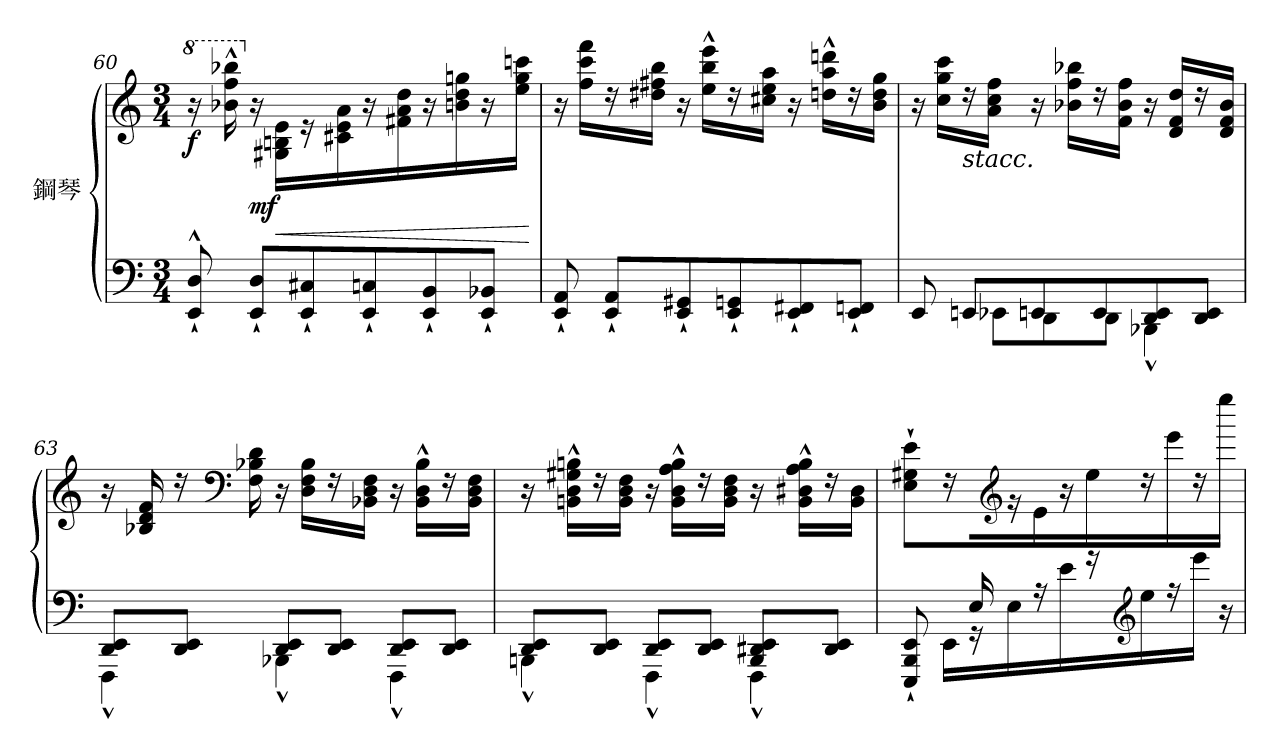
**kern	**kern	**dynam
*part1	*part1	*part1
*staff2	*staff1	*staff1/2
*I"鋼琴	*	*
*clefF4	*clefG2	*
*k[]	*k[]	*
*M3/4	*M3/4	*
*	*8va	*
=60	=60	=60
!	!	!LO:DY:b
8EE/`^^ 8D/`^^	16r	f
.	16bb-X\^^ 16fff\^^ 16bbb-X\^^	.
*	*X8va	*
!	!	!LO:DY:b
8EE/` 8D/`L	16r	mf
!	!	!LO:HP:b
.	16G#X\ 16Bn\ 16e\LL	<
8EE/` 8C#X/`	16r	.
.	16c#X\ 16e\ 16a\	.
8EE/` 8Cn/`	16r	.
.	16f#X\ 16a\ 16dd\	.
8EE/` 8BB/`	16r	.
.	16b\ 16dd\ 16ggn\	.
8EE/` 8BB-X/`J	16r	.
.	16ee\ 16gg\ 16cccn\JJ	.
.	.	[
=61	=61	=61
8EE/` 8AA/`	16r	.
.	16ff\ 16ccc\ 16fff\LL	.
8EE/` 8AA/`L	16rdd	.
.	16dd#X\ 16ff#X\ 16bb\JJ	.
8EE/` 8GG#X/`	16r	.
.	16ee\^^ 16bb\^^ 16eee\^^LL	.
8EE/` 8GGn/`	16rdd	.
.	16cc#X\ 16ee\ 16aa\JJ	.
8EE/` 8FF#X/`	16r	.
.	16ddn\^^ 16aa\^^ 16dddn\^^LL	.
8EE/` 8FFn/`J	16rdd	.
.	16b\ 16dd\ 16gg\JJ	.
!!LO:LB:g=z
=62	=62	=62
*^	*	*
8EE/	8ryy	16r	.
.	.	16cc\ 16gg\ 16ccc\LL	.
!	!	!LO:TX:b:i:t=stacc.	!
8EEn/L	8EE-X\L	16rdd	.
.	.	16a\ 16cc\ 16ff\JJ	.
8EEn/	8DD\	16r	.
!	!	!	!LO:DY:b
.	.	16b-X\ 16ff\ 16bb-X\LL	other-dynamics
8EE/	8DD\J	16rdd	.
.	.	16f\ 16b-\ 16ff\JJ	.
8DD/ 8EE/	4BBB-X^^\	16r	.
.	.	16d/ 16f/ 16dd/LL	.
8DD/ 8EE/J	.	16rdd	.
.	.	16d/ 16f/ 16b-/JJ	.
=63	=63	=63	=63
8DD/ 8EE/L	4FFF^^\	16r	.
.	.	16B-X/ 16d/ 16f/	.
8DD/ 8EE/J	.	16rdd	.
*	*	*clefF4	*
.	.	16F\ 16B-X\ 16d\	.
8DD/ 8EE/L	4BBB-X^^\	16r	.
.	.	16D\ 16F\ 16B-\LL	.
8DD/ 8EE/J	.	16rF	.
.	.	16BB-X\ 16D\ 16F\JJ	.
8DD/ 8EE/L	4FFF^^\	16r	.
.	.	16BB-\^^ 16D\^^ 16B-\^^LL	.
8DD/ 8EE/J	.	16rF	.
.	.	16BB-\ 16D\ 16F\JJ	.
=64	=64	=64	=64
8DD/ 8EE/L	4BBBn^^\	16r	.
.	.	16BBn\^^ 16D\^^ 16G#X\^^ 16Bn\^^LL	.
8DD/ 8EE/J	.	16rF	.
.	.	16BB\ 16D\ 16F\JJ	.
8DD/ 8EE/L	4FFF^^\	16r	.
.	.	16BB\^^ 16D\^^ 16A\^^ 16B\^^LL	.
8DD/ 8EE/J	.	16rF	.
.	.	16BB\ 16D\ 16F\JJ	.
8BBB/ 8DD#X/ 8EE/L	4FFF^^\	16r	.
.	.	16BB\^^ 16D#X\^^ 16A\^^ 16B\^^LL	.
8DD#/ 8EE/J	.	16rF	.
.	.	16BB\ 16D#\JJ	.
!!LO:LB:g=z
=65	=65	=65	=65
8.ryy	8EEE/` 8BBB/` 8EE/`	8E\` 8G#X\` 8e\`	.
.	16EE\LL	16rF	.
16E/LL	16rGG	16ryy	.
*	*	*clefG2	*
2ryy	16E\	16rg	.
.	16r	16e\	.
.	16e\	16r	.
.	16r	16ee\	.
*clefG2	*	*	*
.	16ee\	16rdd	.
.	16r	16eee\	.
.	16eee\JJ	16rdd	.
.	16r	16eeee\JJ	.
*v	*v	*	*
=	=	=
*-	*-	*-
